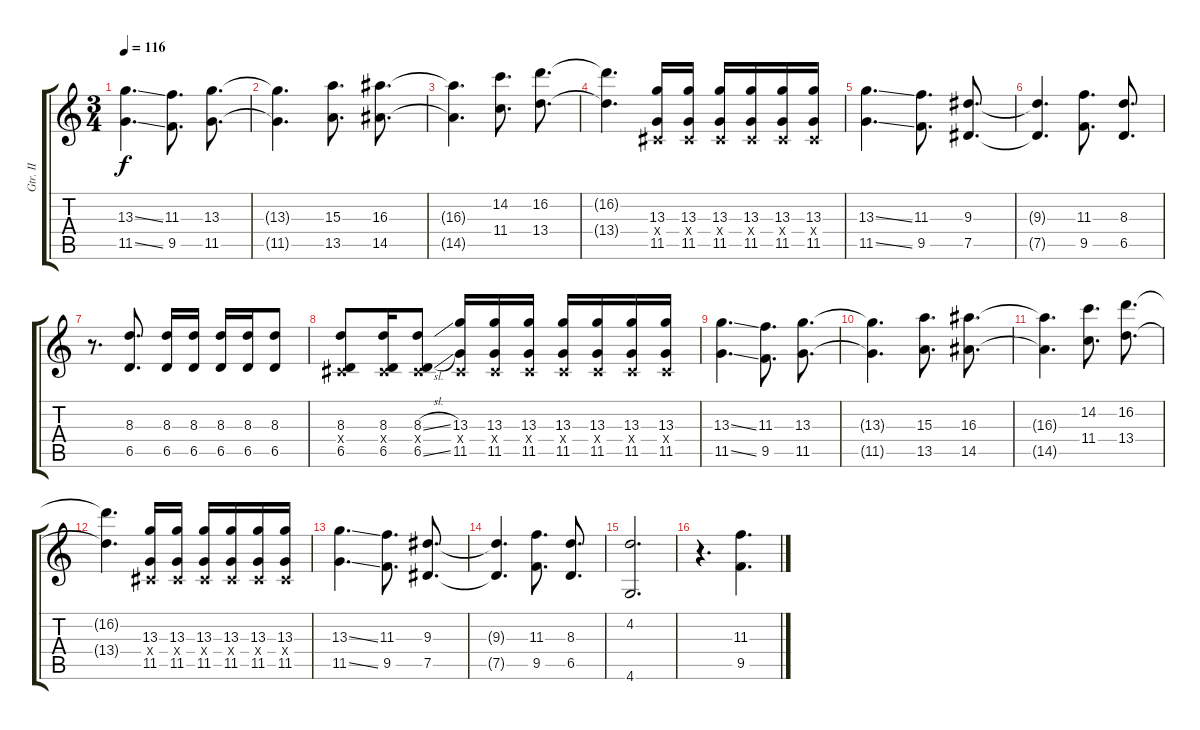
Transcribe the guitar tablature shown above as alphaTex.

\track ("Gtr. II" "Gtr. II") {instrument electricguitarclean}
\staff {score tabs}
\tuning (Eb4 Bb3 Gb3 Db3 Ab2 Eb2) {hide}
\ts (3 4)
\tempo 116
\clef g2
\ks c
(13.3{ss} 11.5{ss}).4{d dy f} (11.3 9.5).8{d} (13.3 11.5).8{d} |
(13.3{t} 11.5{t}).4{d} (15.3 13.5).8{d} (16.3 14.5).8{d} |
(16.3{t} 14.5{t}).4{d} (14.2 11.4).8{d} (16.2 13.4).8{d} |
(16.2{t} 13.4{t}).4{d} (13.3 0.4{x} 11.5).16 (13.3 0.4{x} 11.5).16 (13.3 0.4{x} 11.5).16 (13.3 0.4{x} 11.5).16 (13.3 0.4{x} 11.5).16 (13.3 0.4{x} 11.5).16 |
(13.3{ss} 11.5{ss}).4{d} (11.3 9.5).8{d} (9.3 7.5).8{d} |
(9.3{t} 7.5{t}).4{d} (11.3 9.5).8{d} (8.3 6.5).8{d} |
r.8{d} (8.3 6.5).8{d} (8.3 6.5).16 (8.3 6.5).16 (8.3 6.5).16 (8.3 6.5).16 (8.3 6.5).8 |
(8.3 0.4{x} 6.5).8 (8.3 0.4{x} 6.5).16 (8.3{sl} 0.4{x} 6.5{sl}).8 (13.3 0.4{x} 11.5).16 (13.3 0.4{x} 11.5).16 (13.3 0.4{x} 11.5).16 (13.3 0.4{x} 11.5).16 (13.3 0.4{x} 11.5).16 (13.3 0.4{x} 11.5).16 (13.3 0.4{x} 11.5).16 |
(13.3{ss} 11.5{ss}).4{d} (11.3 9.5).8{d} (13.3 11.5).8{d} |
(13.3{t} 11.5{t}).4{d} (15.3 13.5).8{d} (16.3 14.5).8{d} |
(16.3{t} 14.5{t}).4{d} (14.2 11.4).8{d} (16.2 13.4).8{d} |
(16.2{t} 13.4{t}).4{d} (13.3 0.4{x} 11.5).16 (13.3 0.4{x} 11.5).16 (13.3 0.4{x} 11.5).16 (13.3 0.4{x} 11.5).16 (13.3 0.4{x} 11.5).16 (13.3 0.4{x} 11.5).16 |
(13.3{ss} 11.5{ss}).4{d} (11.3 9.5).8{d} (9.3 7.5).8{d} |
(9.3{t} 7.5{t}).4{d} (11.3 9.5).8{d} (8.3 6.5).8{d} |
(4.2 4.6).2{d} |
r.4{d} (11.3{ss} 9.5{ss}).4{d}
